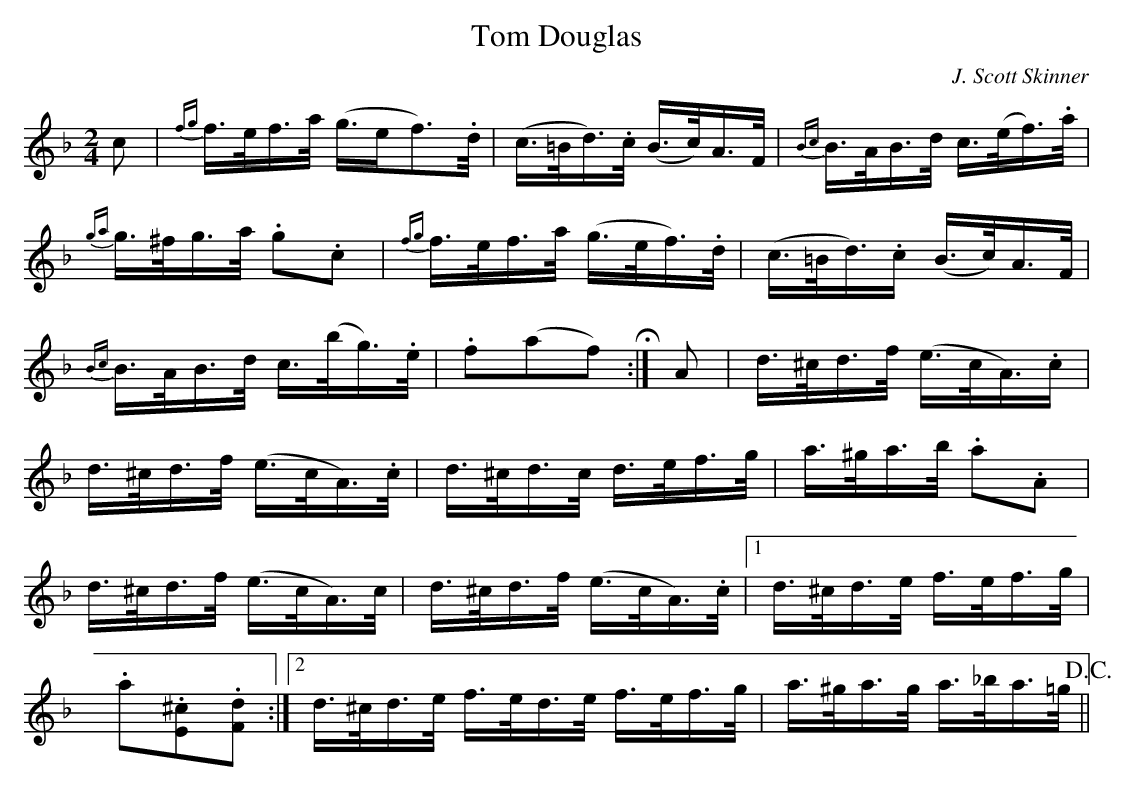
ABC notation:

X:1
T:Tom Douglas
C:J. Scott Skinner
M:2/4
L:1/8
K:F
c|{fg}f/>e/f/>a/ (g/>ef>).d/|(c/>=B/d/>).c/ (B/>c/)A/>F/|{Bc}B/>A/B/>d/ c/>(e/f/>).a/|
{ga}g/>^f/g/>a/ .g.c|{fg}f/>e/f/>a/ (g/>e/f/>).d/|(c/>=B/d/>).c (B/>c/)A/>F/|
{Bc}B/>A/B/>d/ c/>(b/g/>).e/|.f(af)!fermata!:|A|d/>^c/d/>f/ (e/>c/A/>).c|
d/>^c/d/>f/ (e/>c/A/>).c/|d/>^c/d/>c/ d/>e/f/>g/|a/>^g/a/>b/ .a.A|
d/>^c/d/>f/ (e/>c/A/>)c/|d/>^c/d/>f/ (e/>c/A/>).c/|1 d/>^c/d/>e/ f/>e/f/>g/|
.a.[E^c].[Fd]:|2 d/>^c/d/>e/ f/>e/d/>e/ f/>e/f/>g/|a/>^g/a/>g/ a/>_b/a/>=g/!D.C.!||
